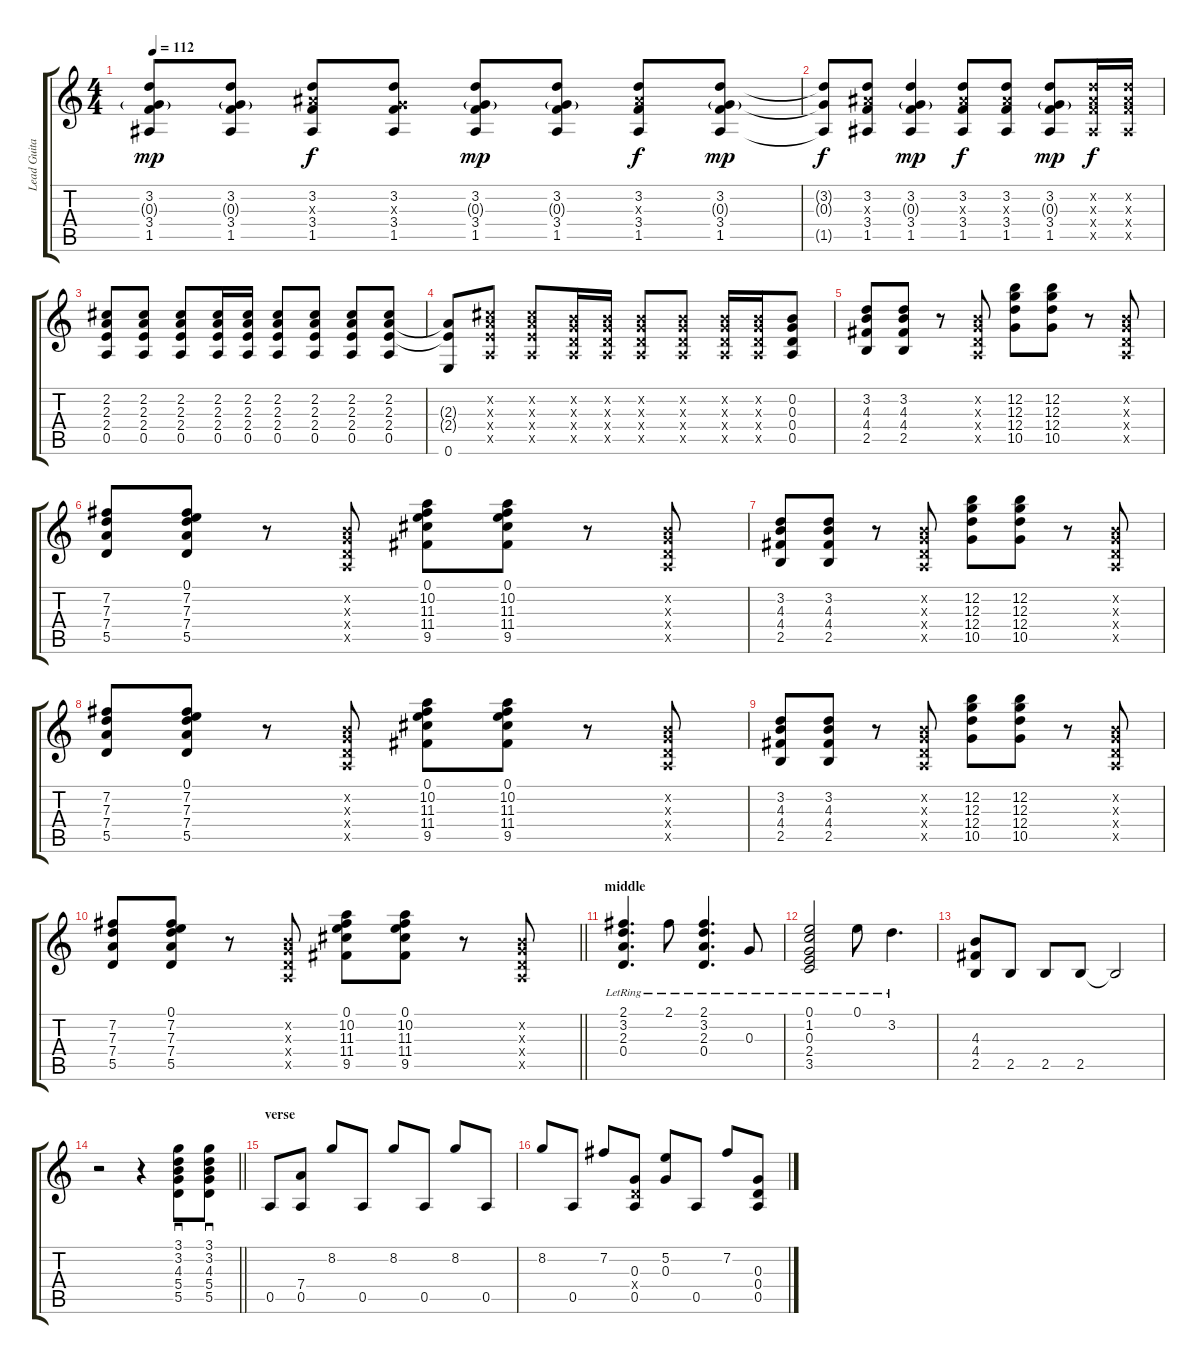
\track ("Lead Guitar" "Lead Guita") {instrument overdrivenguitar}
\staff {score tabs}
\tuning (E4 B3 G3 D3 A2 E2) {hide}
\ts (4 4)
\tempo 112
\clef g2
\ks c
(3.2 0.3{g} 3.4 1.5).8{dy mp instrument overdrivenguitar} (3.2 0.3{g} 3.4 1.5).8 (3.2 3.3{x} 3.4 1.5).8{dy f} (3.2 0.3{x} 3.4 1.5).8 (3.2 0.3{g} 3.4 1.5).8{dy mp} (3.2 0.3{g} 3.4 1.5).8 (3.2 3.3{x} 3.4 1.5).8{dy f} (3.2 0.3{g} 3.4 1.5).8{dy mp} |
(3.2{t} 0.3{t} 1.5{t}).8{dy f} (3.2 3.3{x} 3.4 1.5).8 (3.2 0.3{g} 3.4 1.5).4{dy mp} (3.2 3.3{x} 3.4 1.5).8{dy f} (3.2 3.3{x} 3.4 1.5).8 (3.2 0.3{g} 3.4 1.5).8{dy mp} (3.2{x} 3.3{x} 3.4{x} 1.5{x}).16{dy f} (3.2{x} 3.3{x} 3.4{x} 1.5{x}).16 |
(2.2 2.3 2.4 0.5).8 (2.2 2.3 2.4 0.5).8 (2.2 2.3 2.4 0.5).8 (2.2 2.3 2.4 0.5).16 (2.2 2.3 2.4 0.5).16 (2.2 2.3 2.4 0.5).8 (2.2 2.3 2.4 0.5).8 (2.2 2.3 2.4 0.5).8 (2.2 2.3 2.4 0.5).8 |
(2.3{t} 2.4{t} 0.6).8 (2.2{x} 2.3{x} 2.4{x} 0.5{x}).8 (2.2{x} 2.3{x} 2.4{x} 0.5{x}).8 (0.2{x} 0.3{x} 0.4{x} 0.5{x}).16 (0.2{x} 0.3{x} 0.4{x} 0.5{x}).16 (0.2{x} 0.3{x} 0.4{x} 0.5{x}).8 (0.2{x} 0.3{x} 0.4{x} 0.5{x}).8 (0.2{x} 0.3{x} 0.4{x} 0.5{x}).16 (0.2{x} 0.3{x} 0.4{x} 0.5{x}).16 (0.2 0.3 0.4 0.5).8 |
(3.2 4.3 4.4 2.5).8 (3.2 4.3 4.4 2.5).8 r.8 (0.2{x} 0.3{x} 0.4{x} 0.5{x}).8 (12.2 12.3 12.4 10.5).8 (12.2 12.3 12.4 10.5).8 r.8 (0.2{x} 0.3{x} 0.4{x} 0.5{x}).8 |
(7.2 7.3 7.4 5.5).8 (0.1 7.2 7.3 7.4 5.5).8 r.8 (0.2{x} 0.3{x} 0.4{x} 0.5{x}).8 (0.1 10.2 11.3 11.4 9.5).8 (0.1 10.2 11.3 11.4 9.5).8 r.8 (0.2{x} 0.3{x} 0.4{x} 0.5{x}).8 |
(3.2 4.3 4.4 2.5).8 (3.2 4.3 4.4 2.5).8 r.8 (0.2{x} 0.3{x} 0.4{x} 0.5{x}).8 (12.2 12.3 12.4 10.5).8 (12.2 12.3 12.4 10.5).8 r.8 (0.2{x} 0.3{x} 0.4{x} 0.5{x}).8 |
(7.2 7.3 7.4 5.5).8 (0.1 7.2 7.3 7.4 5.5).8 r.8 (0.2{x} 0.3{x} 0.4{x} 0.5{x}).8 (0.1 10.2 11.3 11.4 9.5).8 (0.1 10.2 11.3 11.4 9.5).8 r.8 (0.2{x} 0.3{x} 0.4{x} 0.5{x}).8 |
(3.2 4.3 4.4 2.5).8 (3.2 4.3 4.4 2.5).8 r.8 (0.2{x} 0.3{x} 0.4{x} 0.5{x}).8 (12.2 12.3 12.4 10.5).8 (12.2 12.3 12.4 10.5).8 r.8 (0.2{x} 0.3{x} 0.4{x} 0.5{x}).8 |
\barLineRight lightlight
(7.2 7.3 7.4 5.5).8 (0.1 7.2 7.3 7.4 5.5).8 r.8 (0.2{x} 0.3{x} 0.4{x} 0.5{x}).8 (0.1 10.2 11.3 11.4 9.5).8 (0.1 10.2 11.3 11.4 9.5).8 r.8 (0.2{x} 0.3{x} 0.4{x} 0.5{x}).8 |
\section ("" "middle")
(2.1{lr} 3.2{lr} 2.3{lr} 0.4{lr}).4{d} 2.1{lr}.8 (2.1{lr} 3.2{lr} 2.3{lr} 0.4{lr}).4{d} 0.3{lr}.8 |
(0.1{lr} 1.2{lr} 0.3{lr} 2.4{lr} 3.5{lr}).2 0.1{lr}.8 3.2{lr}.4{d} |
(4.3 4.4 2.5).8 2.5.8 2.5.8 2.5.8 2.5{t}.2 |
\barLineRight lightlight
r.2 r.4 (3.1 3.2 4.3 5.4 5.5).8{sd} (3.1 3.2 4.3 5.4 5.5).8{sd} |
\section ("" "verse")
0.5.8 (7.4 0.5).8 8.2.8 0.5.8 8.2.8 0.5.8 8.2.8 0.5.8 |
8.2.8 0.5.8 7.2.8 (0.3 0.4{x} 0.5).8 (5.2 0.3).8 0.5.8 7.2.8 (0.3 0.4 0.5).8
